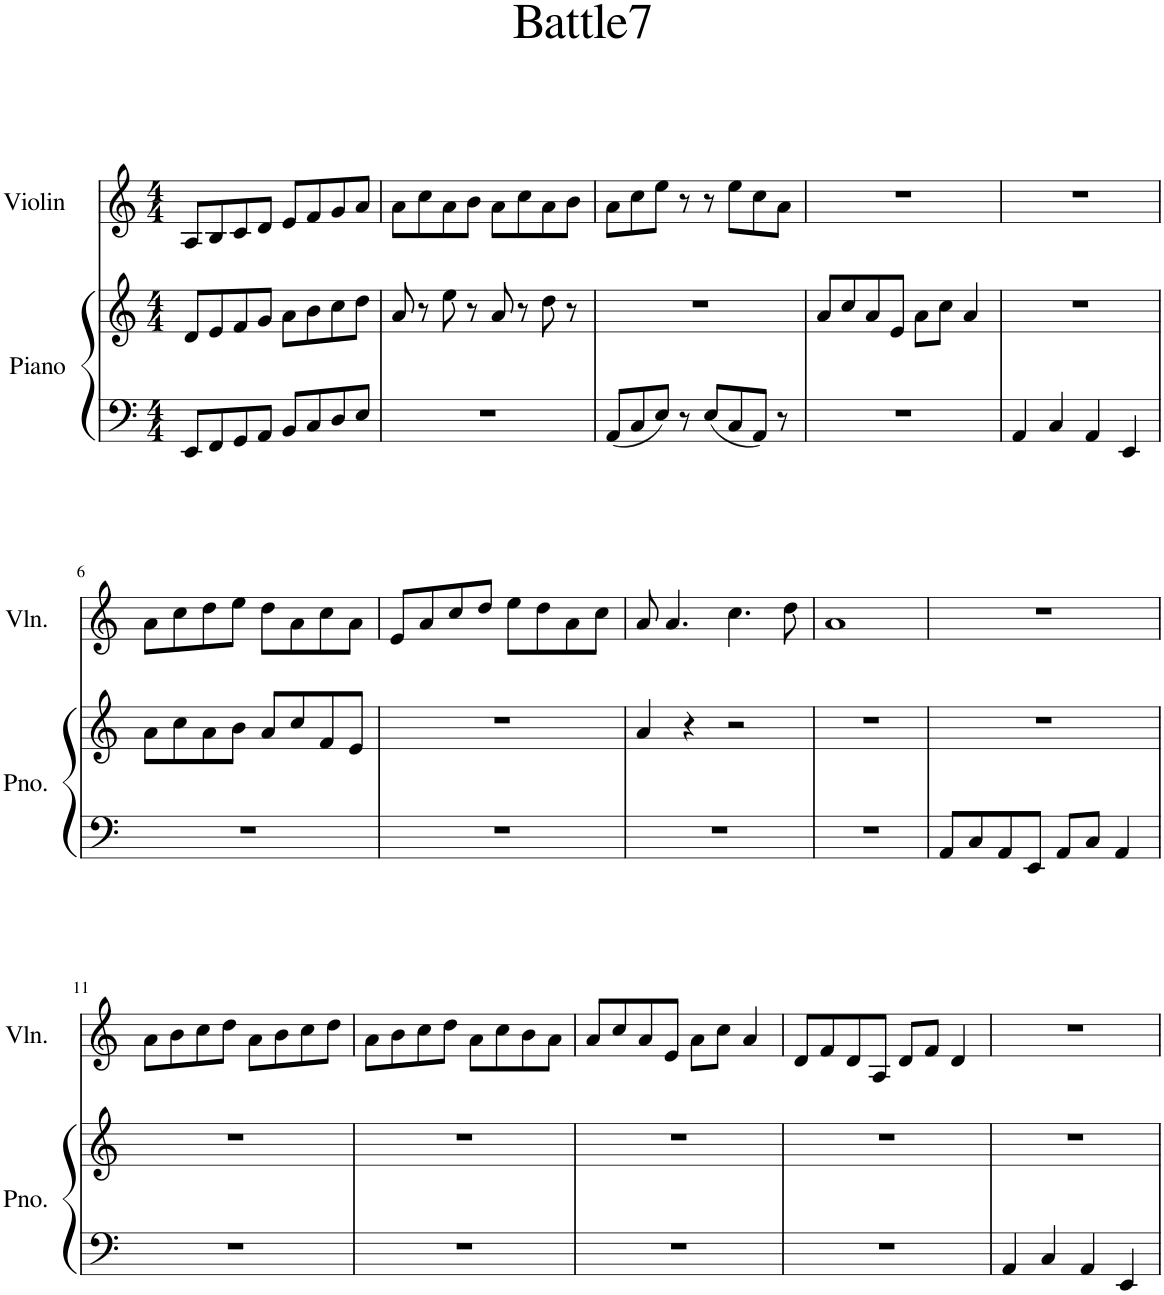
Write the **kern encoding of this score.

**kern	**kern	**kern
*part2	*part2	*part1
*staff3	*staff2	*staff1
*I"Piano	*	*I"Violin
*I'Pno.	*	*I'Vln.
*clefF4	*clefG2	*clefG2
*k[]	*k[]	*k[]
*M4/4	*M4/4	*M4/4
=1	=1	=1
8EE/L	8d/L	8A/L
8FF/	8e/	8B/
8GG/	8f/	8c/
8AA/J	8g/J	8d/J
8BB/L	8a\L	8e/L
8C/	8b\	8f/
8D/	8cc\	8g/
8E/J	8dd\J	8a/J
=2	=2	=2
1r	8a/	8a\L
.	8r	8cc\
.	8ee\	8a\
.	8r	8b\J
.	8a/	8a\L
.	8r	8cc\
.	8dd\	8a\
.	8r	8b\J
=3	=3	=3
8AA/L	1r	8a\L
8C/	.	8cc\
8E/J	.	8ee\J
8r	.	8r
8E/L	.	8r
8C/	.	8ee\L
8AA/J	.	8cc\
8r	.	8a\J
=4	=4	=4
1r	8a/L	1r
.	8cc/	.
.	8a/	.
.	8e/J	.
.	8a\L	.
.	8cc\J	.
.	4a/	.
=5	=5	=5
4AA/	1r	1r
4C/	.	.
4AA/	.	.
4EE/	.	.
!!LO:LB:g=z
=6	=6	=6
1r	8a\L	8a\L
.	8cc\	8cc\
.	8a\	8dd\
.	8b\J	8ee\J
.	8a/L	8dd\L
.	8cc/	8a\
.	8f/	8cc\
.	8e/J	8a\J
=7	=7	=7
1r	1r	8e/L
.	.	8a/
.	.	8cc/
.	.	8dd/J
.	.	8ee\L
.	.	8dd\
.	.	8a\
.	.	8cc\J
=8	=8	=8
1r	4a/	8a/
.	.	4.a/
.	4r	.
.	2r	4.cc\
.	.	8dd\
=9	=9	=9
1r	1r	1a
=10	=10	=10
8AA/L	1r	1r
8C/	.	.
8AA/	.	.
8EE/J	.	.
8AA/L	.	.
8C/J	.	.
4AA/	.	.
!!LO:LB:g=z
=11	=11	=11
1r	1r	8a\L
.	.	8b\
.	.	8cc\
.	.	8dd\J
.	.	8a\L
.	.	8b\
.	.	8cc\
.	.	8dd\J
=12	=12	=12
1r	1r	8a\L
.	.	8b\
.	.	8cc\
.	.	8dd\J
.	.	8a\L
.	.	8cc\
.	.	8b\
.	.	8a\J
=13	=13	=13
1r	1r	8a/L
.	.	8cc/
.	.	8a/
.	.	8e/J
.	.	8a\L
.	.	8cc\J
.	.	4a/
=14	=14	=14
1r	1r	8d/L
.	.	8f/
.	.	8d/
.	.	8A/J
.	.	8d/L
.	.	8f/J
.	.	4d/
=15	=15	=15
4AA/	1r	1r
4C/	.	.
4AA/	.	.
4EE/	.	.
=	=	=
*-	*-	*-
